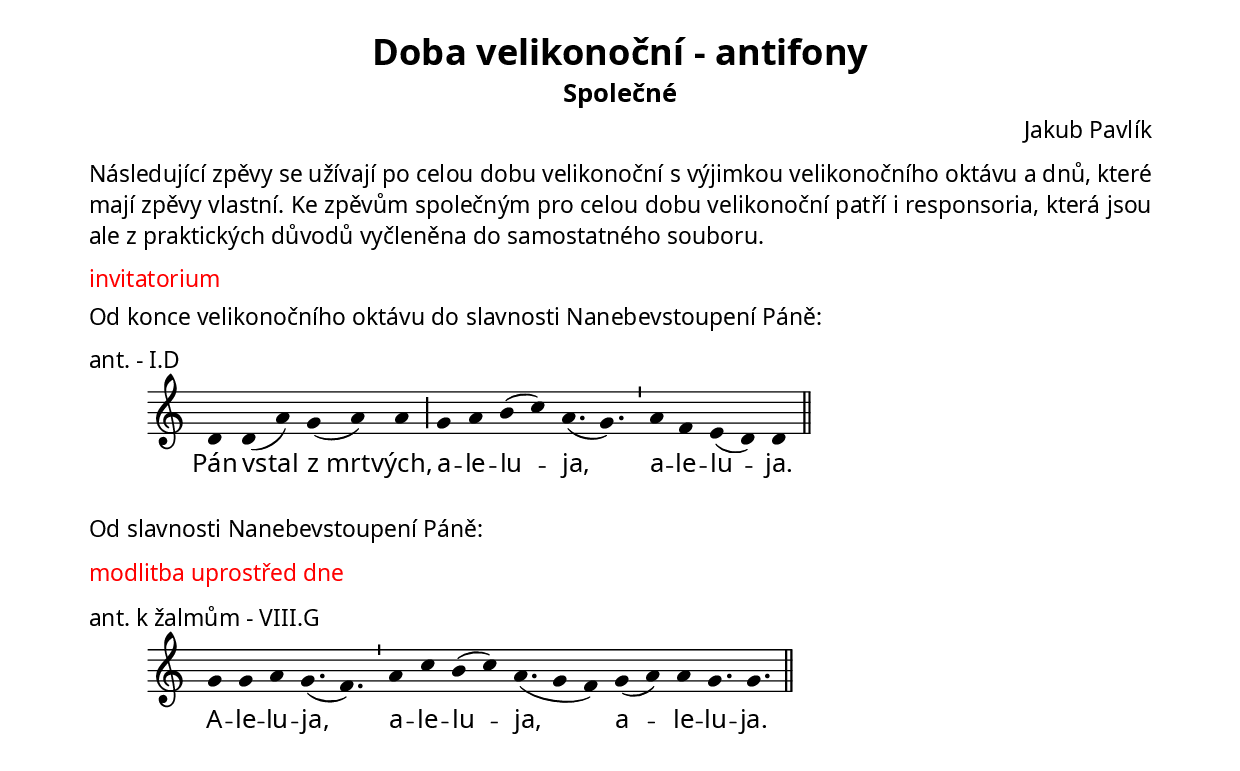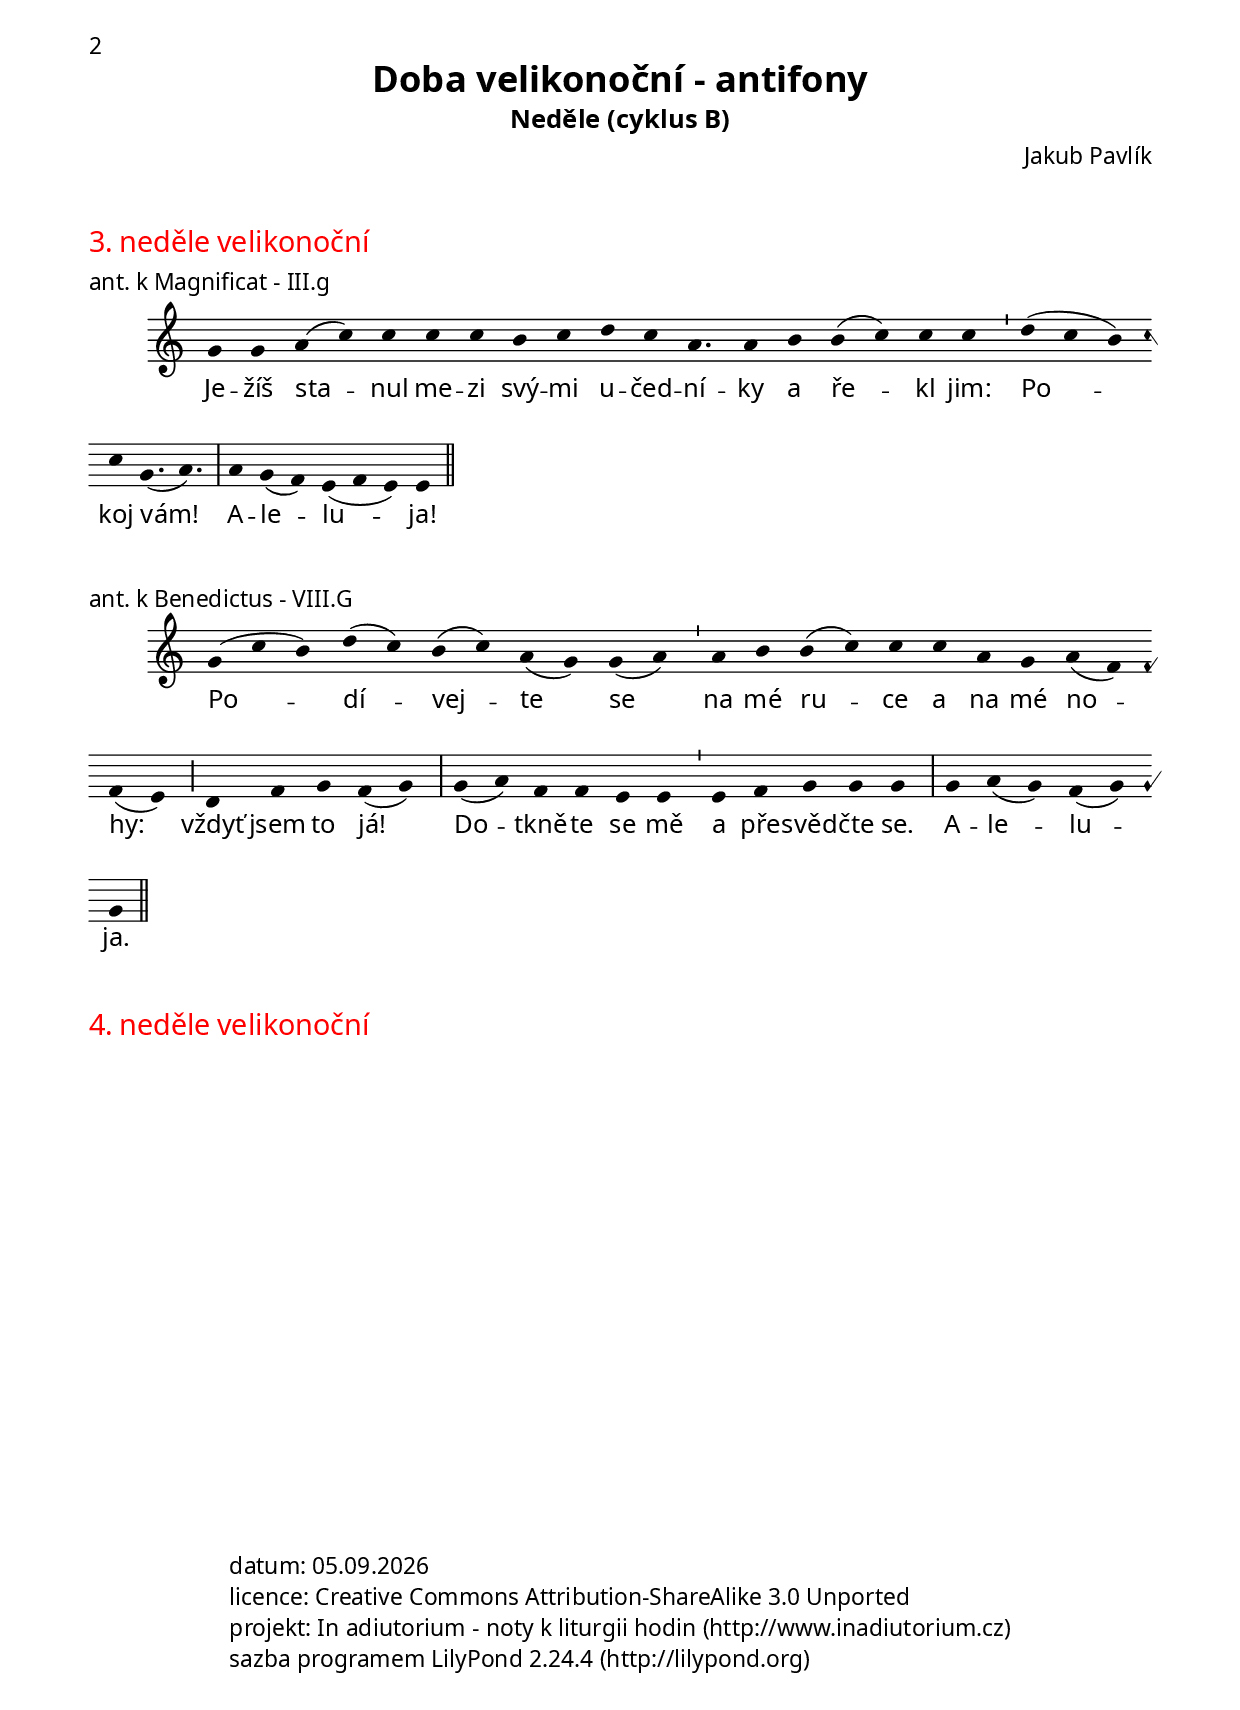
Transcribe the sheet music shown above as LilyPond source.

\version "2.14.2"

\header {
  title = "Doba velikonoční - antifony"
  composer = "Jakub Pavlík"
}

\include "spolecne.ly"

\bookpart {
  \header {
    subtitle = "Společné"
  }
  
  \markup\justify {Následující zpěvy se užívají
  po celou dobu velikonoční s výjimkou velikonočního
  oktávu a dnů, které mají zpěvy vlastní.
  Ke zpěvům společným pro celou dobu velikonoční
  patří i responsoria, která jsou ale
  z praktických důvodů vyčleněna do samostatného
  souboru.}
  
  \markup {\nadpisHodinka {"invitatorium"}}
  
  \markup{Od konce velikonočního oktávu do slavnosti Nanebevstoupení Páně:}
  
  \score {
    \relative c' {
      \choralniRezim
      d4 d( a') g( a) a \barMaior
      g a b( c) a4.( g) \barMin a4 f e( d) d \barFinalis
    }
    \addlyrics {
      Pán vstal z_mrt -- vých,
      a -- le -- lu -- ja, a -- le -- lu -- ja.
    }
    \header {
      quid = "ant."
      modus = "I"
      differentia = "D" 
      psalmus = ""
      id = ""
      piece = \markup {\sestavTitulekBezZalmu}
    }
  }
  
  \markup{Od slavnosti Nanebevstoupení Páně:}
  
  \score {
    \relative c' {
      \choralniRezim
      
    }
    \addlyrics {
      Pojď -- me,
      klaň -- me se Kris -- tu, na -- še -- mu Pá -- nu;
      on nám slí -- bil Du -- cha sva -- té -- ho,
      a -- le -- lu -- ja.
    }
    \header {
      quid = "ant."
      modus = ""
      differentia = "" 
      psalmus = ""
      id = ""
      piece = \markup {\sestavTitulekBezZalmu}
    }
  }
  
  \markup {\nadpisHodinka {"modlitba uprostřed dne"}}
  
  \score {
    \relative c'' {
      \choralniRezim
      g4 g a g4.( f) \barMin
      a4 c b( c) a4.( g4 f)
      g( a) a g4. g \barFinalis
    }
    \addlyrics {
      A -- le -- lu -- ja,
      a -- le -- lu -- ja,
      a -- le -- lu -- ja.
    }
    \header {
      quid = "ant. k žalmům"
      modus = "VIII"
      differentia = "G" 
      psalmus = ""
      id = "pasch"
      piece = \markup {\sestavTitulekBezZalmu}
      fons = "Liber usualis, New York-Tournai, 1961, 266."
    }
  }
}

\bookpart {
  \header {
    subtitle = "Neděle (cyklus B)"
  }
  
  \markup {\nadpisDen {3. neděle velikonoční}}
  
  \score {
    \relative c'' {
      \choralniRezim
      g4 g a( c) c c c b c d c a4. a4
      b b( c) c c \barMin
      d( c b) c g4.( a) \barMax
      
      a4 g( f) e( f e) e \barFinalis
    }
    \addlyrics {
      Je -- žíš sta -- nul me -- zi svý -- mi u -- čed -- ní -- ky
      a ře -- kl jim:
      Po -- koj vám!
      A -- le -- lu -- ja!
    }
    \header {
      quid = "ant. k Magnificat"
      modus = "III"
      differentia = "g" 
      psalmus = ""
      id = ""
      fons = "zkopírována ze čtvrtka ve vel. oktávu - tam je k Benedictus"
      piece = \markup {\sestavTitulekBezZalmu}
    }
  }
  
  \score {
    \relative c'' {
      \choralniRezim
      g4( c b) d( c) b( c) a( g) g( a) \barMin
      a b b( c) c c a g a( f) f( e) \barMaior
      d f g f( g) \barMax
      g( a) f f e e \barMin
      e f g g g \barMax
      g a( g) f( g) g \barFinalis
    }
    \addlyrics {
      Po -- dí -- vej -- te 
      se na mé ru -- ce a na mé no -- hy:
      vždyť jsem to já!
      Do -- tkně -- te se mě 
      a pře -- svěd -- čte se.
      A -- le -- lu -- ja.
    }
    \header {
      quid = "ant. k Benedictus"
      modus = "VIII"
      differentia = "G" 
      psalmus = ""
      id = ""
      fons = "větší část viz čtvrtek ve vel. oktávu, k Magnificat"
      piece = \markup {\sestavTitulekBezZalmu}
    }
  }
  
  \score {
    \relative c' {
      \choralniRezim
      
    }
    \addlyrics {
      Tak je psá -- no:
      Kris -- tus bu -- de tr -- pět
      a tře -- tí -- ho dne vsta -- ne z_mrt -- vých
      a v_je -- ho jmé -- nu bu -- de hlá -- sá -- no po -- ká -- ní,
      a -- by všem ná -- ro -- dům by -- ly od -- puš -- tě -- ny hří -- chy.
      A -- le -- lu -- ja.
    }
    \header {
      quid = "ant. k Magnificat"
      modus = ""
      differentia = "" 
      psalmus = ""
      id = ""
      piece = \markup {\sestavTitulek}
    }
  }
  
  \markup {\nadpisDen {4. neděle velikonoční}}
  
  \score {
    \relative c' {
      \choralniRezim
      
    }
    \addlyrics {
  
    }
    \header {
      quid = ". ant."
      modus = ""
      differentia = "" 
      psalmus = ""
      id = ""
      piece = \markup {\sestavTitulek}
    }
  }
  
  \score {
    \relative c' {
      \choralniRezim
      
    }
    \addlyrics {
  
    }
    \header {
      quid = ". ant."
      modus = ""
      differentia = "" 
      psalmus = ""
      id = ""
      piece = \markup {\sestavTitulek}
    }
  }
  
  \score {
    \relative c' {
      \choralniRezim
      
    }
    \addlyrics {
  
    }
    \header {
      quid = ". ant."
      modus = ""
      differentia = "" 
      psalmus = ""
      id = ""
      piece = \markup {\sestavTitulek}
    }
  }
}